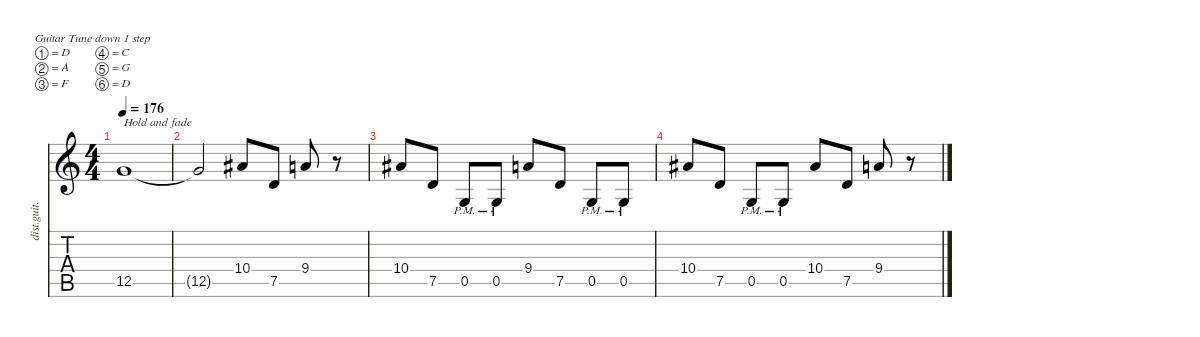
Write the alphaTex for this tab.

\defaultSystemsLayout 4
\hideDynamics
\bracketExtendMode nobrackets
\track ("Chuck Schuldiner " "dist.guit.") {instrument distortionguitar}
\staff {score tabs}
\tuning (D4 A3 F3 C3 G2 D2)
\ts (4 4)
\tempo 176
\clef g2
\ks c
12.5.1{txt "Hold and fade" dy f beam Up} |
12.5{t}.2{beam Up} 10.4{acc #}.8{beam Up} 7.5.8{beam Up} 9.4.8{beam Up} r.8{beam Down} |
10.4{acc #}.8{beam Up} 7.5.8{beam Up} 0.5{pm}.8{beam Up} 0.5{pm}.8{beam Up} 9.4.8{beam Up} 7.5.8{beam Up} 0.5{pm}.8{beam Up} 0.5{pm}.8{beam Up} |
10.4{acc #}.8{beam Up} 7.5.8{beam Up} 0.5{pm}.8{beam Up} 0.5{pm}.8{beam Up} 10.4{acc #}.8{beam Up} 7.5.8{beam Up} 9.4.8{beam Up} r.8{beam Down}
